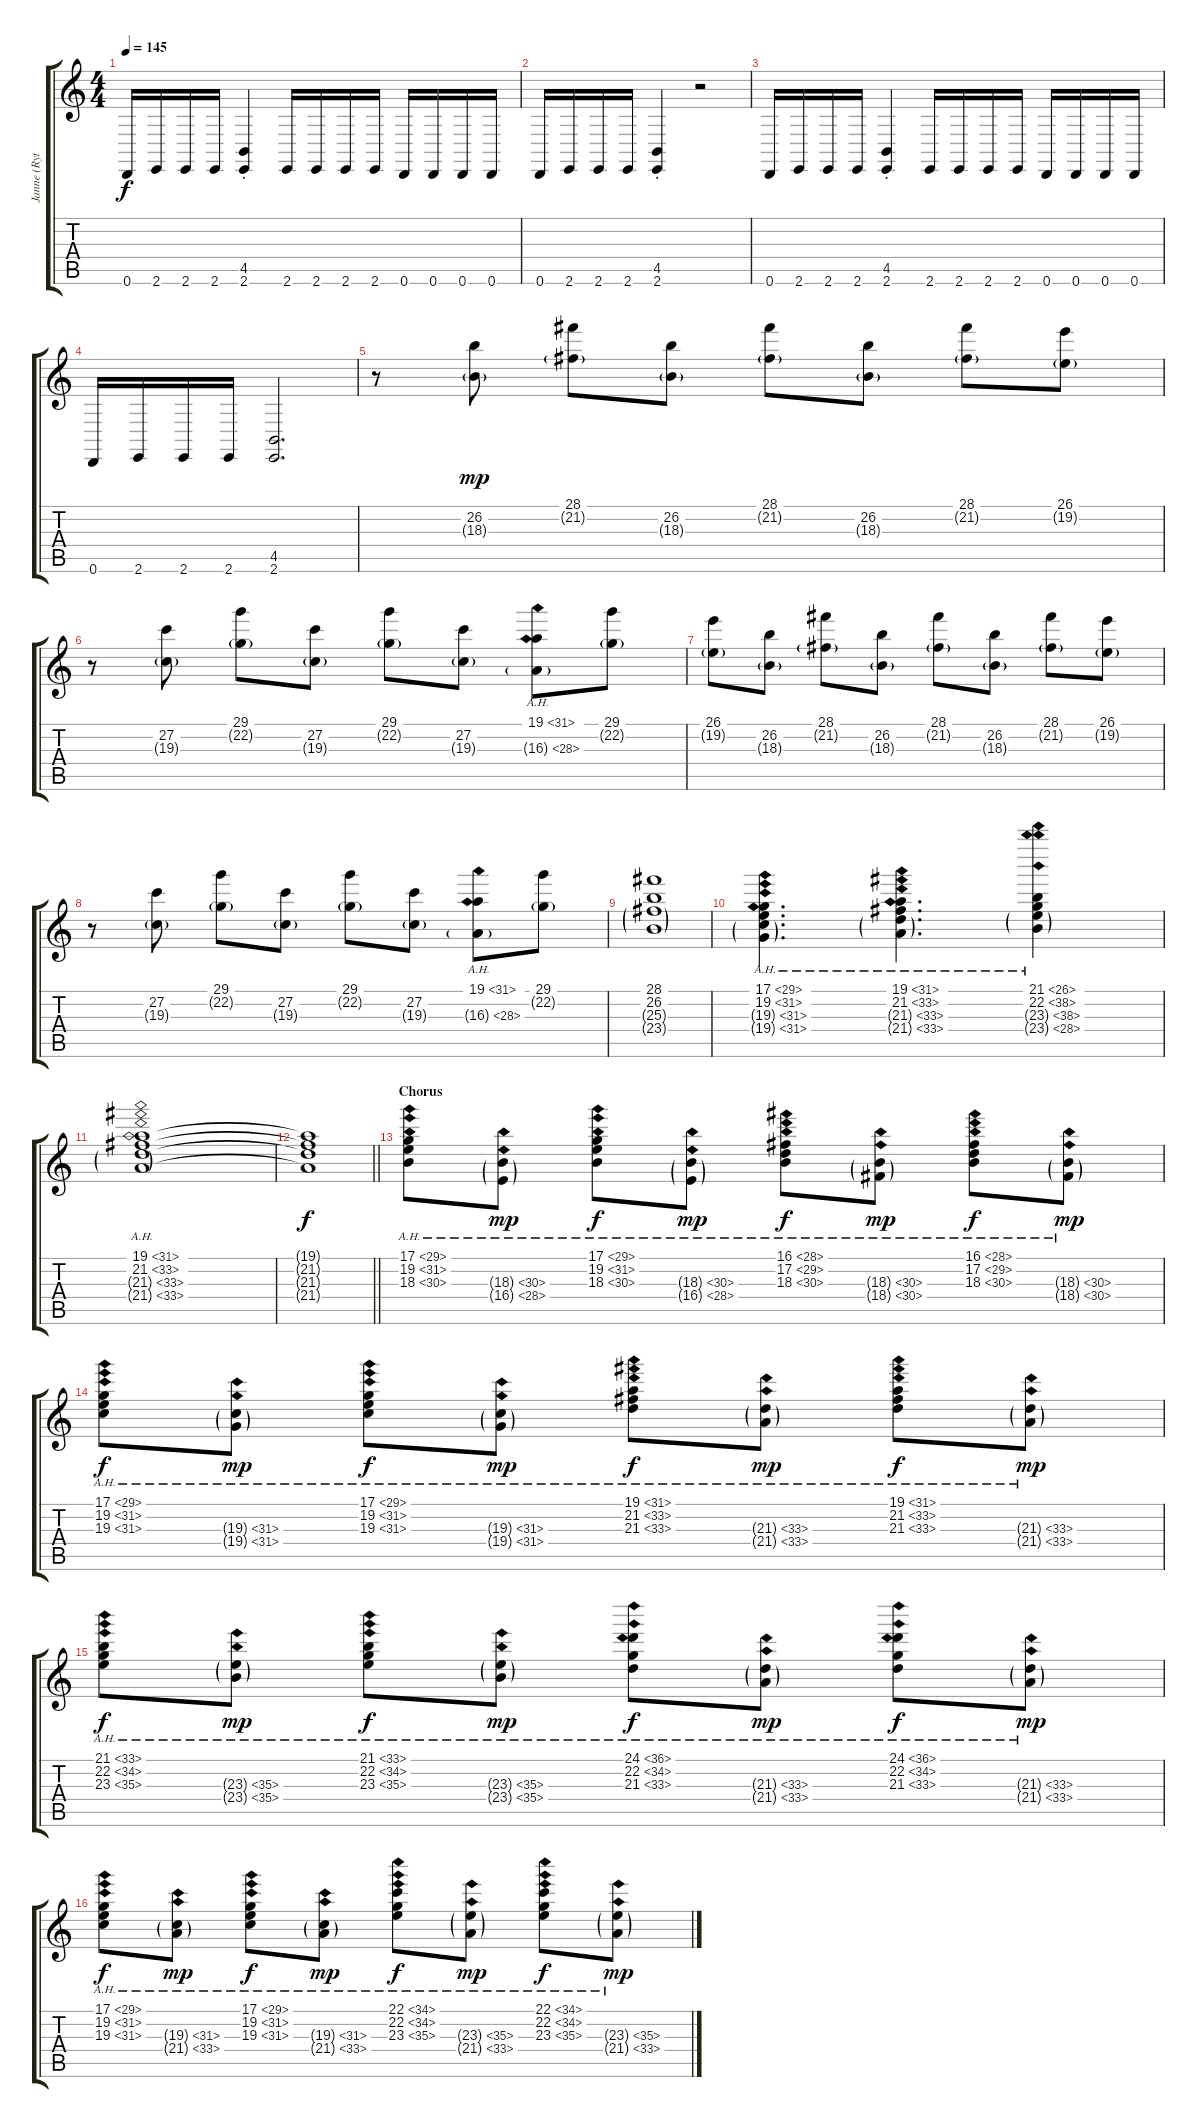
\track ("Janne (Rythm II)" "Janne (Ryt") {instrument stringensemble1}
\staff {score tabs}
\tuning (D4 A3 F3 C3 G2 D2) {hide}
\ts (4 4)
\tempo 145
\clef g2
\ks c
0.6.16{dy f} 2.6.16 2.6.16 2.6.16 (4.5{st} 2.6{st}).4 2.6.16 2.6.16 2.6.16 2.6.16 0.6.16 0.6.16 0.6.16 0.6.16 |
0.6.16 2.6.16 2.6.16 2.6.16 (4.5{st} 2.6{st}).4 r.2 |
0.6.16 2.6.16 2.6.16 2.6.16 (4.5{st} 2.6{st}).4 2.6.16 2.6.16 2.6.16 2.6.16 0.6.16 0.6.16 0.6.16 0.6.16 |
0.6.16 2.6.16 2.6.16 2.6.16 (4.5 2.6).2{d} |
r.8 (26.2 18.3{g}).8{dy mp volume 5 balance 8 instrument stringensemble1} (28.1 21.2{g}).8 (26.2 18.3{g}).8 (28.1 21.2{g}).8 (26.2 18.3{g}).8 (28.1 21.2{g}).8 (26.1 19.2{g}).8 |
r.8 (27.2 19.3{g}).8{volume 5} (29.1 22.2{g}).8 (27.2 19.3{g}).8 (29.1 22.2{g}).8 (27.2 19.3{g}).8 (19.1{ah 12} 16.3{ah 12 g}).8 (29.1 22.2{g}).8 |
(26.1 19.2{g}).8 (26.2 18.3{g}).8{volume 5} (28.1 21.2{g}).8 (26.2 18.3{g}).8 (28.1 21.2{g}).8 (26.2 18.3{g}).8 (28.1 21.2{g}).8 (26.1 19.2{g}).8 |
r.8 (27.2 19.3{g}).8{volume 5} (29.1 22.2{g}).8 (27.2 19.3{g}).8 (29.1 22.2{g}).8 (27.2 19.3{g}).8 (19.1{ah 12} 16.3{ah 12 g}).8 (29.1 22.2{g}).8 |
(28.1 26.2 25.3{g} 23.4{g}).1{volume 5} |
(17.1{ah 12} 19.2{ah 12} 19.3{ah 12 g} 19.4{ah 12 g}).4{d volume 5} (19.1{ah 12} 21.2{ah 12} 21.3{ah 12 g} 21.4{ah 12 g}).4{d} (21.1{ah 5} 22.2{ah 16} 23.3{ah 15 g} 23.4{ah 5 g}).4 |
(19.1{ah 12} 21.2{ah 12} 21.3{ah 12 g} 21.4{ah 12 g}).1 |
\barLineRight lightlight
(19.1{t} 21.2{t} 21.3{t} 21.4{t}).1{dy f} |
\section ("" "Chorus")
(17.1{ah 12} 19.2{ah 12} 18.3{ah 12}).8{volume 9 balance 8 instrument stringensemble1} (18.3{ah 12 g} 16.4{ah 12 g}).8{dy mp} (17.1{ah 12} 19.2{ah 12} 18.3{ah 12}).8{dy f} (18.3{ah 12 g} 16.4{ah 12 g}).8{dy mp} (16.1{ah 12} 17.2{ah 12} 18.3{ah 12}).8{dy f} (18.3{ah 12 g} 18.4{ah 12 g}).8{dy mp} (16.1{ah 12} 17.2{ah 12} 18.3{ah 12}).8{dy f} (18.3{ah 12 g} 18.4{ah 12 g}).8{dy mp} |
(17.1{ah 12} 19.2{ah 12} 19.3{ah 12}).8{dy f} (19.3{ah 12 g} 19.4{ah 12 g}).8{dy mp} (17.1{ah 12} 19.2{ah 12} 19.3{ah 12}).8{dy f} (19.3{ah 12 g} 19.4{ah 12 g}).8{dy mp} (19.1{ah 12} 21.2{ah 12} 21.3{ah 12}).8{dy f} (21.3{ah 12 g} 21.4{ah 12 g}).8{dy mp} (19.1{ah 12} 21.2{ah 12} 21.3{ah 12}).8{dy f} (21.3{ah 12 g} 21.4{ah 12 g}).8{dy mp} |
(21.1{ah 12} 22.2{ah 12} 23.3{ah 12}).8{dy f} (23.3{ah 12 g} 23.4{ah 12 g}).8{dy mp} (21.1{ah 12} 22.2{ah 12} 23.3{ah 12}).8{dy f} (23.3{ah 12 g} 23.4{ah 12 g}).8{dy mp} (24.1{ah 12} 22.2{ah 12} 21.3{ah 12}).8{dy f} (21.3{ah 12 g} 21.4{ah 12 g}).8{dy mp} (24.1{ah 12} 22.2{ah 12} 21.3{ah 12}).8{dy f} (21.3{ah 12 g} 21.4{ah 12 g}).8{dy mp} |
(17.1{ah 12} 19.2{ah 12} 19.3{ah 12}).8{dy f} (19.3{ah 12 g} 21.4{ah 12 g}).8{dy mp} (17.1{ah 12} 19.2{ah 12} 19.3{ah 12}).8{dy f} (19.3{ah 12 g} 21.4{ah 12 g}).8{dy mp} (22.1{ah 12} 22.2{ah 12} 23.3{ah 12}).8{dy f} (23.3{ah 12 g} 21.4{ah 12 g}).8{dy mp} (22.1{ah 12} 22.2{ah 12} 23.3{ah 12}).8{dy f} (23.3{ah 12 g} 21.4{ah 12 g}).8{dy mp}
